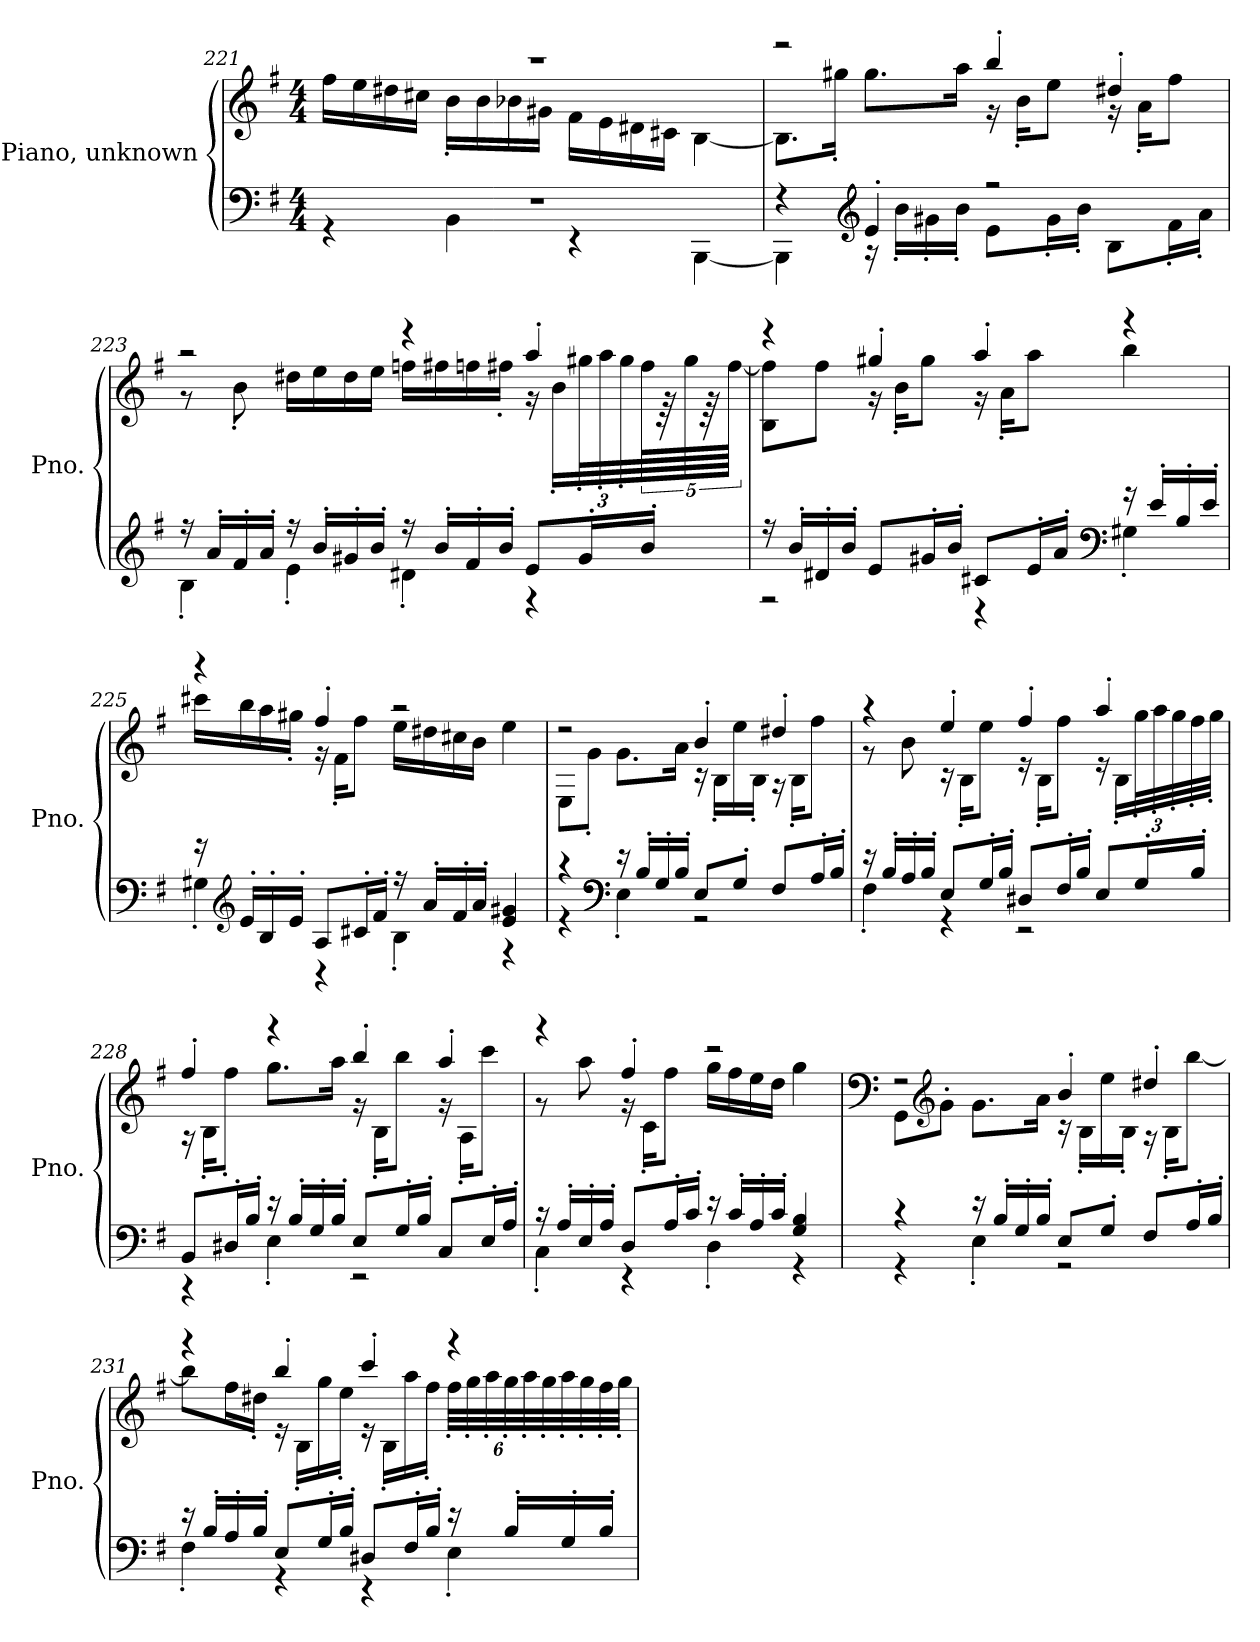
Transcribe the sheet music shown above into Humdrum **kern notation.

**kern	**kern
*part1	*part1
*staff2	*staff1
*I"Piano, unknown	*
*I'Pno.	*
*clefF4	*clefG2
*k[f#]	*k[f#]
*M4/4	*M4/4
=221	=221
*^	*^
1r	4r	1r	16ff#\LL
.	.	.	16ee\
.	.	.	16dd#X\
.	.	.	16cc#X\JJ
.	4BB\	.	16b'\LL
.	.	.	16b\
.	.	.	16b-X\
.	.	.	16g#X\JJ
.	4r	.	16f#\LL
.	.	.	16e\
.	.	.	16d#X\
.	.	.	16c#X\JJ
.	[4BBB\	.	[4B\
!!LO:LB:g=z	!!
=222	=222	=222	=222
4r	4BBB\]	2r	8.B\L]
.	.	.	16gg#X'\Jk
*clefG2	*	*	*
4e'/	16r	.	8.gg#\L
.	16b'\LL	.	.
.	16g#X'\	.	.
.	16b'\JJ	.	16aa\Jk
2r	8e\L	4bb'/	16r
.	.	.	16b'\KL
.	16g#'\L	.	8ee\J
.	16b'\JJ	.	.
.	8B\L	4dd#X'/	16r
.	.	.	16a'\KL
.	16f#'\L	.	8ff#\J
.	16a'\JJ	.	.
=223	=223	=223	=223
16r	4B'\	2r	8r
16a'/LL	.	.	.
16f#'/	.	.	8b'\
16a'/JJ	.	.	.
16r	4e'\	.	16dd#X\LL
16b'/LL	.	.	16ee\
16g#X'/	.	.	16dd#\
16b'/JJ	.	.	16ee\JJ
16r	4d#X'\	4r	16ffn\LL
16b'/LL	.	.	16ff#X\
16f#'/	.	.	16ffn\
16b'/JJ	.	.	16ff#X'\JJ
8e/L	4r	4aa'/	16r
.	.	.	16b'\LL
*	*	*	*Xbrackettup
16g#'/L	.	.	48gg#X'\L
.	.	.	48aa'\
.	.	.	48gg#'\
*	*	*	*brackettup
16b'/JJ	.	.	80ff#\JJJk
.	.	.	80r
.	.	.	80gg#\
.	.	.	80r
.	.	.	[80ff#\
!!LO:LB:g=z	!!
=224	=224	=224	=224
16r	2r	4r	8B\ 8ff#\]L
16b'/LL	.	.	.
16d#X'/	.	.	8ff#\J
16b'/JJ	.	.	.
8e/L	.	4gg#X'/	16r
.	.	.	16b'\KL
16g#X'/L	.	.	8gg#\J
16b'/JJ	.	.	.
8c#X/L	4r	4aa'/	16r
.	.	.	16a'\KL
16e'/L	.	.	8aa\J
16a'/JJ	.	.	.
*clefF4	*	*	*
16r	4G#X'\	4r	4bb\
16e'/LL	.	.	.
16B'/	.	.	.
16e'/JJ	.	.	.
=225	=225	=225	=225
16r	4G#X'\	4r	16ccc#X\LL
*clefG2	*	*	*
16e'/LL	.	.	16bb\
16B'/	.	.	16aa\
16e'/JJ	.	.	16gg#X'\JJ
8A/L	4r	4ff#'/	16r
.	.	.	16f#'\KL
16c#X'/L	.	.	8ff#\J
16f#'/JJ	.	.	.
16r	4B'\	2r	16ee\LL
16a'/LL	.	.	16dd#X\
16f#'/	.	.	16cc#X\
16a'/JJ	.	.	16b\JJ
4e/ 4g#X/	4r	.	4ee\
!!LO:PB:g=z	!!
=226	=226	=226	=226
4r	4r	2r	8E\L
.	.	.	8g'\J
*clefF4	*	*	*
16r	4E'\	.	8.g\L
16B'/LL	.	.	.
16G'/	.	.	.
16B'/JJ	.	.	16a\Jk
8E/L	2r	4b'/	16r
.	.	.	16B'\LL
8G'/J	.	.	16ee\
.	.	.	16B'\JJ
8F#/L	.	4dd#X'/	16r
.	.	.	16B'\KL
16A'/L	.	.	8ff#\J
16B'/JJ	.	.	.
=227	=227	=227	=227
16r	4F#'\	4r	8r
16B'/LL	.	.	.
16A'/	.	.	8b\
16B'/JJ	.	.	.
8E/L	4r	4ee'/	16r
.	.	.	16B'\KL
16G'/L	.	.	8ee\J
16B'/JJ	.	.	.
8D#X/L	2r	4ff#'/	16r
.	.	.	16B'\KL
16F#'/L	.	.	8ff#\J
16B'/JJ	.	.	.
8E/L	.	4aa'/	16r
.	.	.	16B'\LL
*	*	*	*Xbrackettup
16G'/L	.	.	48gg'\L
.	.	.	48aa'\
.	.	.	48gg'\
16B'/JJ	.	.	32ff#'\
.	.	.	32gg'\JJJ
!!LO:LB:g=z	!!
=228	=228	=228	=228
8BB/L	4r	4ff#'/	16r
.	.	.	16B'\KL
16D#X'/L	.	.	8ff#'\J
16B'/JJ	.	.	.
16r	4E'\	4r	8.gg\L
16B'/LL	.	.	.
16G'/	.	.	.
16B'/JJ	.	.	16aa\Jk
8E/L	2r	4bb'/	16r
.	.	.	16B'\KL
16G'/L	.	.	8bb\J
16B'/JJ	.	.	.
8C/L	.	4aa'/	16r
.	.	.	16A'\KL
16E'/L	.	.	8ccc\J
16A'/JJ	.	.	.
=229	=229	=229	=229
16r	4C'\	4r	8r
16A'/LL	.	.	.
16E'/	.	.	8aa\
16A'/JJ	.	.	.
8D/L	4r	4ff#'/	16r
.	.	.	16c'\KL
16A'/L	.	.	8ff#\J
16c'/JJ	.	.	.
16r	4D'\	2r	16gg\LL
16c'/LL	.	.	16ff#\
16A'/	.	.	16ee\
16c'/JJ	.	.	16dd\JJ
4G/ 4B/	4r	.	4gg\
!!LO:LB:g=z	!!
=230	=230	=230	=230
*	*	*clefF4	*
4r	4r	2r	8GG\L
*	*	*clefG2	*
.	.	.	8g'\J
16r	4E'\	.	8.g\L
16B'/LL	.	.	.
16G'/	.	.	.
16B'/JJ	.	.	16a\Jk
8E/L	2r	4b'/	16r
.	.	.	16B'\LL
8G'/J	.	.	16ee\
.	.	.	16B'\JJ
8F#/L	.	4dd#X'/	16r
.	.	.	16B'\KL
16A'/L	.	.	[8bb\J
16B'/JJ	.	.	.
=231	=231	=231	=231
16r	4F#'\	4r	8bb\L]
16B'/LL	.	.	.
16A'/	.	.	16ff#\L
16B'/JJ	.	.	16dd#X'\JJ
8E/L	4r	4bb'/	16r
.	.	.	16B'\LL
16G'/L	.	.	16gg\
16B'/JJ	.	.	16ee'\JJ
8D#X/L	4r	4ccc'/	16r
.	.	.	16B'\LL
16F#'/L	.	.	16aa\
16B'/JJ	.	.	16ff#'\JJ
16r	4E'\	4r	48ff#'\LLL
.	.	.	48gg'\
.	.	.	48aa'\
16B'/LL	.	.	48gg'\
.	.	.	48aa'\
.	.	.	48gg'\
16G'/	.	.	32aa'\
.	.	.	32gg'\
16B'/JJ	.	.	32ff#'\
.	.	.	32gg'\JJJ
*v	*v	*	*
*	*v	*v
=	=
*-	*-
